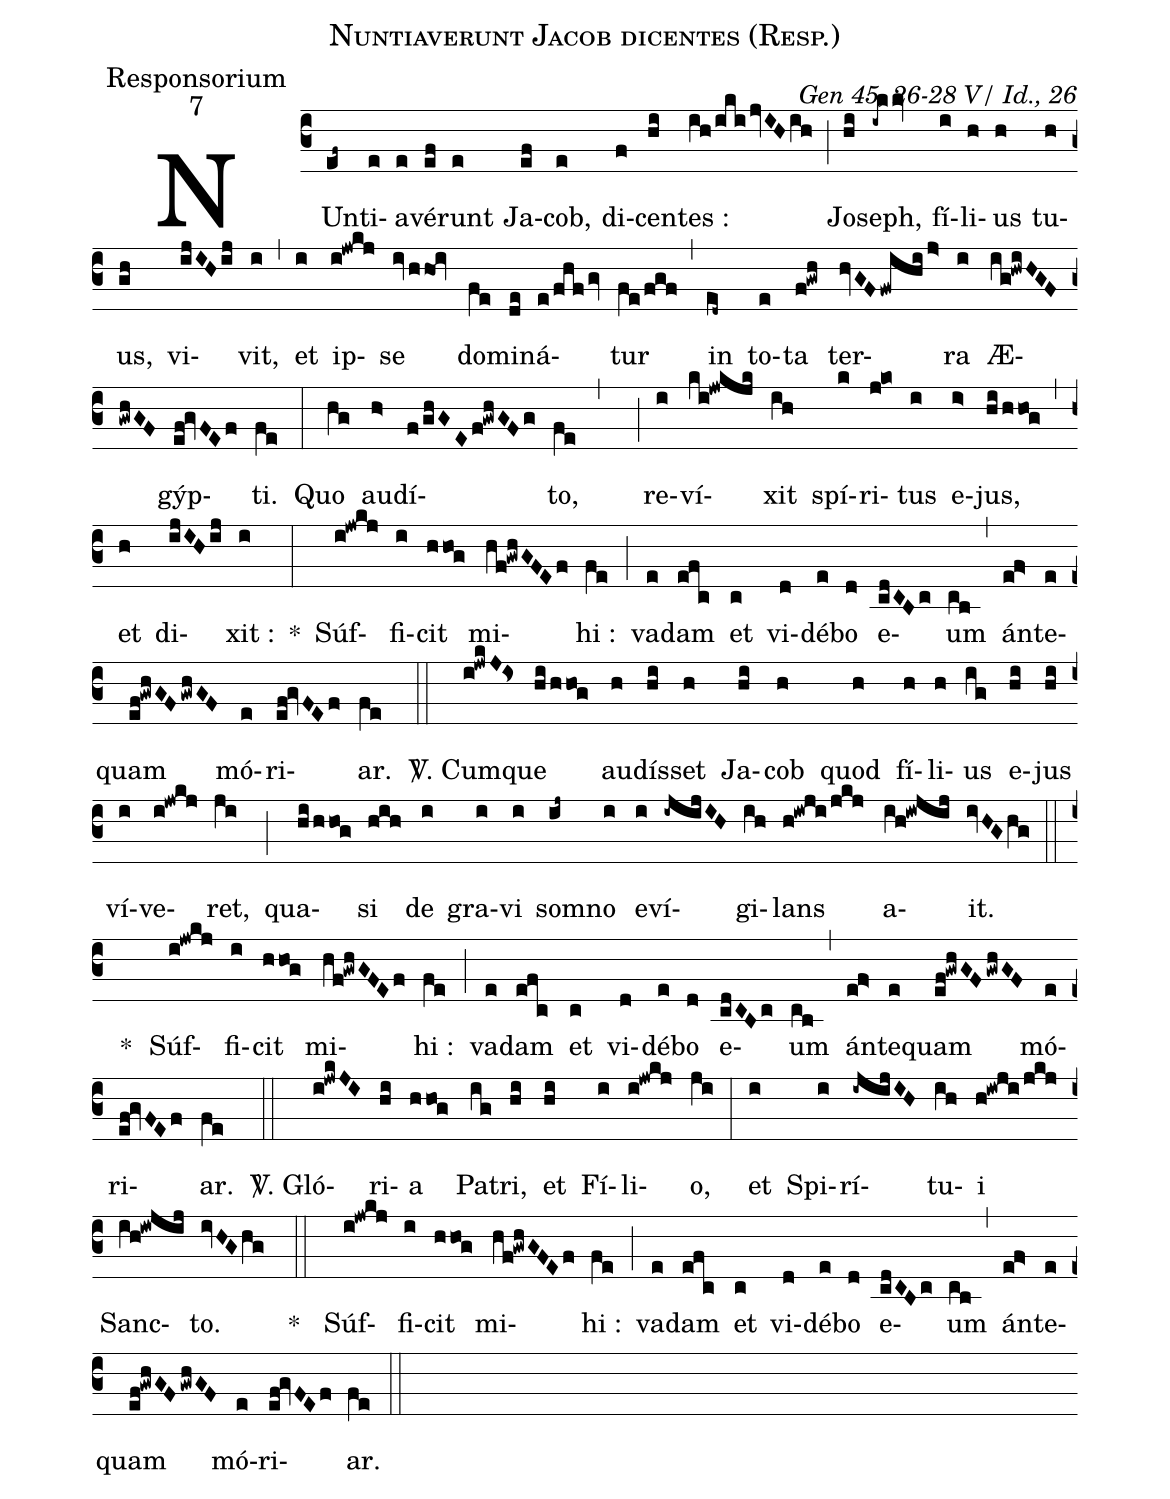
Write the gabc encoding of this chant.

name:Nuntiaverunt Jacob dicentes (Resp.);
office-part:Responsorium;
mode:7;
commentary:Gen 45, 26-28 V/ Id., 26;
%%
(c3)NUn(ef~)ti(e)a(e)vé(ef)runt(e) Ja(ef)cob,(e) di(f)cen(hi)tes :(ih/iki/jvIHih) (;) Jo(hi)seph,(-ikkv) fí(i)li(h)us(h) tu(h)us,(gh) vi(ijIHij)vit,(i) (,) et(i) ip(i!jwkj)se(ivhhoi) do(fe)mi(de)ná(e/fhf/gv)tur(fe/fgf) (,) in(ed~) to(e)ta(f!gwh) ter(hvGF/fwihi/j>)ra(i) Æ(ig!hwiHGF/gwhGF)gýp(ef!gvFEf)ti.(fe) (:) Quo(hg) au(h>)dí(f/ghGE/f!gwhGFg)to,(fe) (,;) re(i)ví(ki!jwkjk)xit(ih) spí(k)ri(j!ko)tus(i) e(i>)jus,(hi/hhog) (,) et(h) di(ijIHij)xit :(i) *(:) Súf(i!jwkj)fi(i)cit(hhog) mi(hf!gwhGFEf)hi :(fe) (;) va(e)dam(efc) et(c) vi(d)dé(e)bo(d) e(cdCBc)um(cb) (,) án(ef>)te(e)quam(ef!gwhGF/gwhGF) mó(e)ri(ef!gvFEf)ar.(fe) (::)

<sp>V/</sp>. Cum(i!jwkJ!Is)que(hi/hhog) au(h)dís(hi)set(h) Ja(hi)cob(h) quod(h) fí(h)li(h)us(ig) e(hi)jus(hi) ví(i)ve(i!jwkj)ret,(ji) (;) qua(hi/hhog)si(hih) de(i) gra(i)vi(i) som(ij~)no(i) e(i)ví(-ijijIH)gi(ih)lans(h!iwji/jkj) a(ih!iwjij)it.(ivHGhg) (::)
*() Súf(i!jwkj)fi(i)cit(hhog) mi(hf!gwhGFEf)hi :(fe) (;) va(e)dam(efc) et(c) vi(d)dé(e)bo(d) e(cdCBc)um(cb) (,) án(ef>)te(e)quam(ef!gwhGF/gwhGF) mó(e)ri(ef!gvFEf)ar.(fe) (::)

<sp>V/</sp>. Gló(i!jwkJI)ri(hi)a(hhog) Pa(ig)tri,(hi) et(hi) Fí(i)li(i!jwkj)o,(ji) (:) et(i) Spi(i)rí(-ijijIH)tu(ih)i(h!iwji/jkj) Sanc(ih!iwjij)to.(ivHGhg) ( ::)
*() Súf(i!jwkj)fi(i)cit(hhog) mi(hf!gwhGFEf)hi :(fe) (;) va(e)dam(efc) et(c) vi(d)dé(e)bo(d) e(cdCBc)um(cb) (,) án(ef>)te(e)quam(ef!gwhGF/gwhGF) mó(e)ri(ef!gvFEf)ar.(fe) (::)
